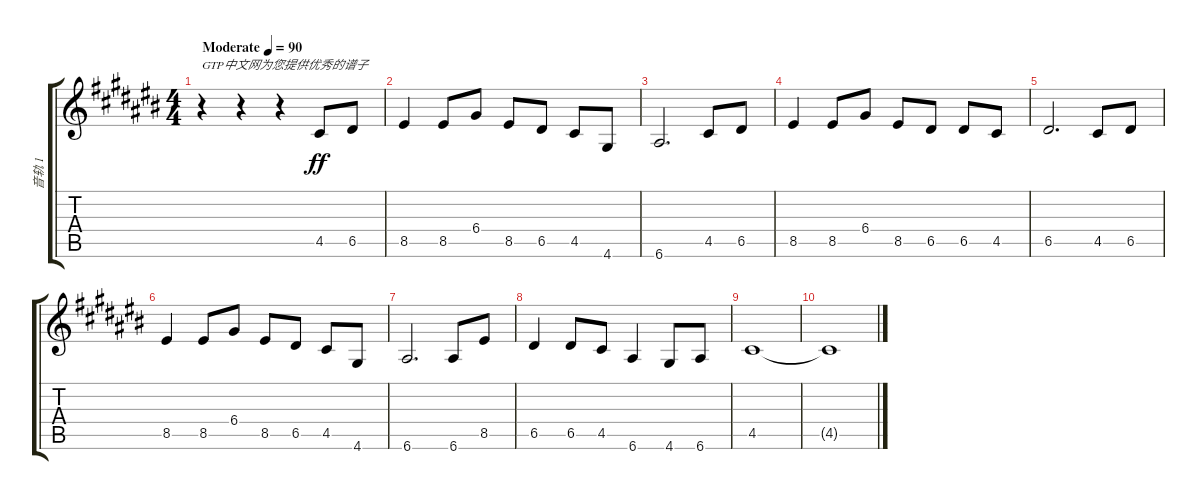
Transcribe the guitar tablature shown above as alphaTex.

\track ("音轨 1" "音轨 1") {instrument acousticguitarsteel}
\staff {score tabs}
\tuning (E4 B3 G3 D3 A2 E2) {hide}
\ts (4 4)
\tempo (90 "Moderate")
\clef g2
\ks c#
r.4{txt "GTP中文网为您提供优秀的谱子" dy ff instrument acousticguitarsteel} r.4 r.4 4.5.8 6.5.8 |
8.5.4 8.5.8 6.4.8 8.5.8 6.5.8 4.5.8 4.6.8 |
6.6.2{d} 4.5.8 6.5.8 |
8.5.4 8.5.8 6.4.8 8.5.8 6.5.8 6.5.8 4.5.8 |
6.5.2{d} 4.5.8 6.5.8 |
8.5.4 8.5.8 6.4.8 8.5.8 6.5.8 4.5.8 4.6.8 |
6.6.2{d} 6.6.8 8.5.8 |
6.5.4 6.5.8 4.5.8 6.6.4 4.6.8 6.6.8 |
4.5.1 |
4.5{t}.1
